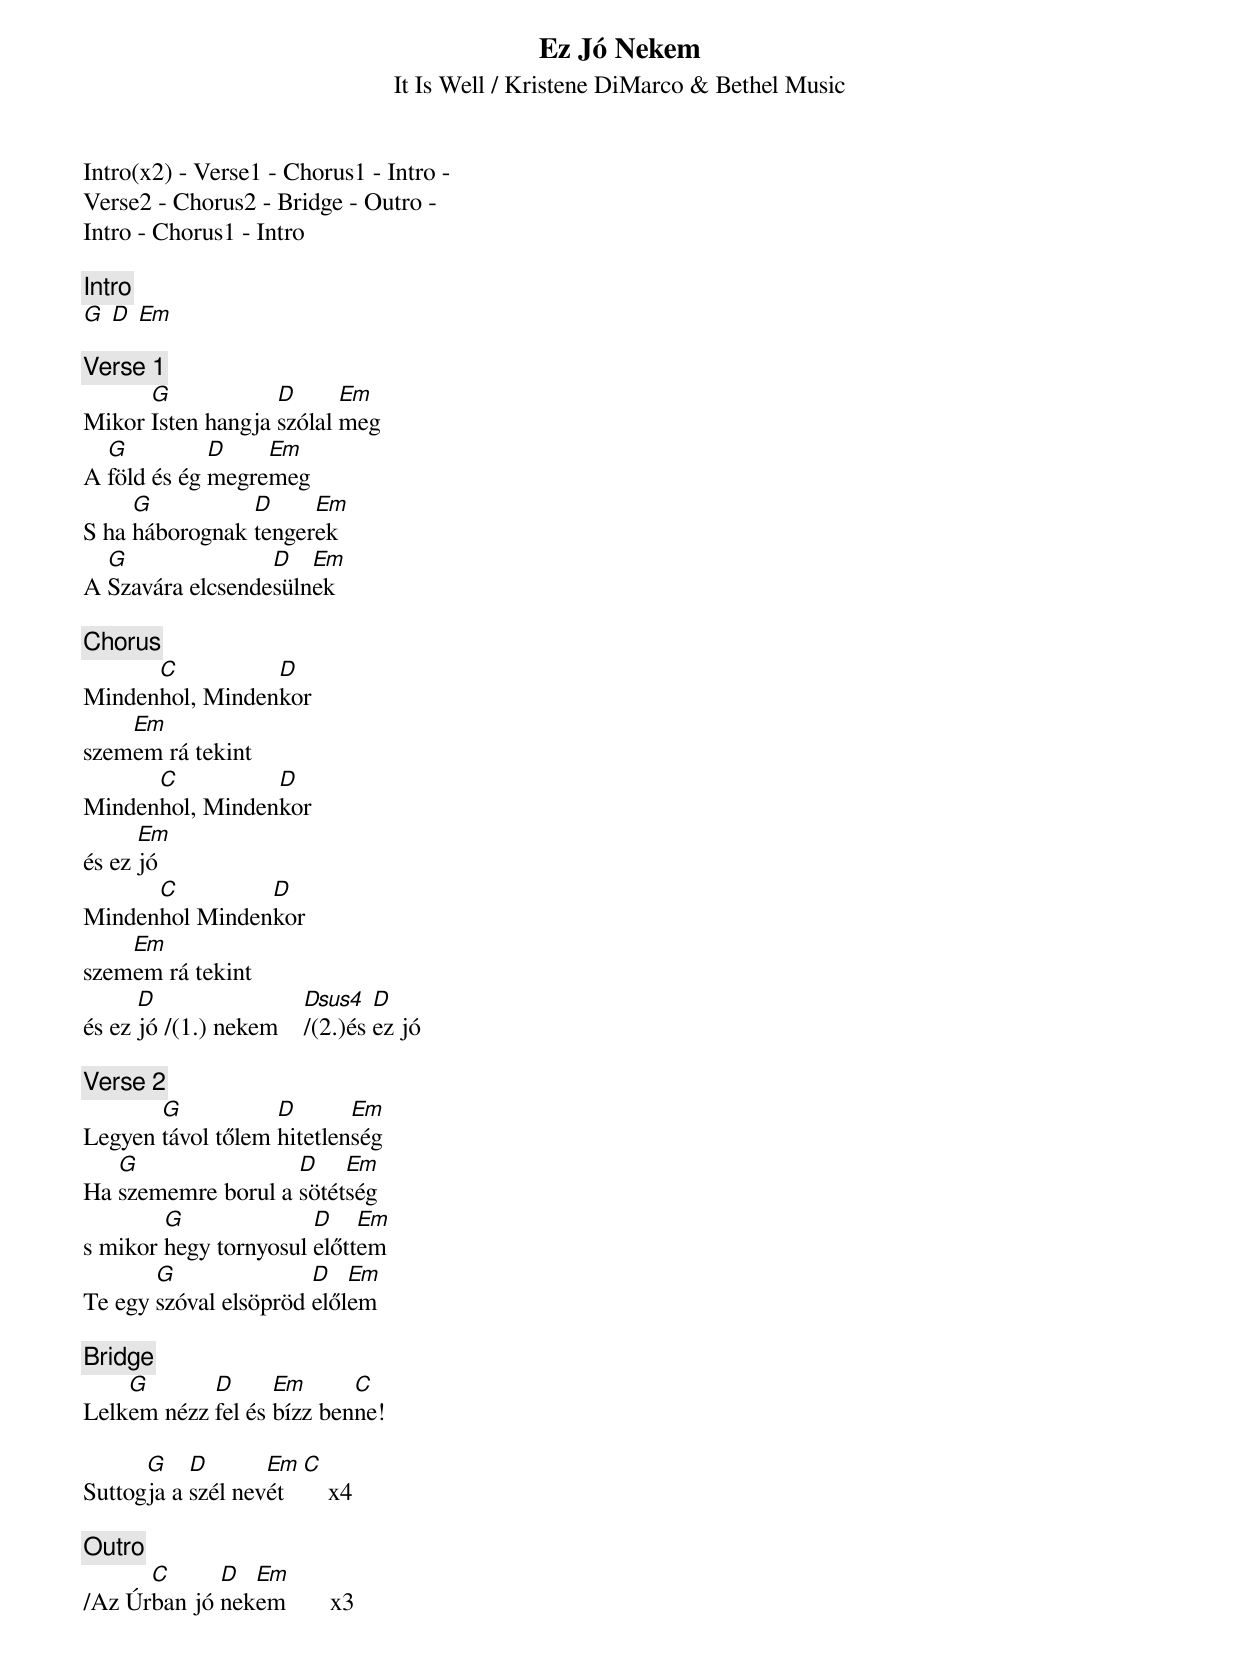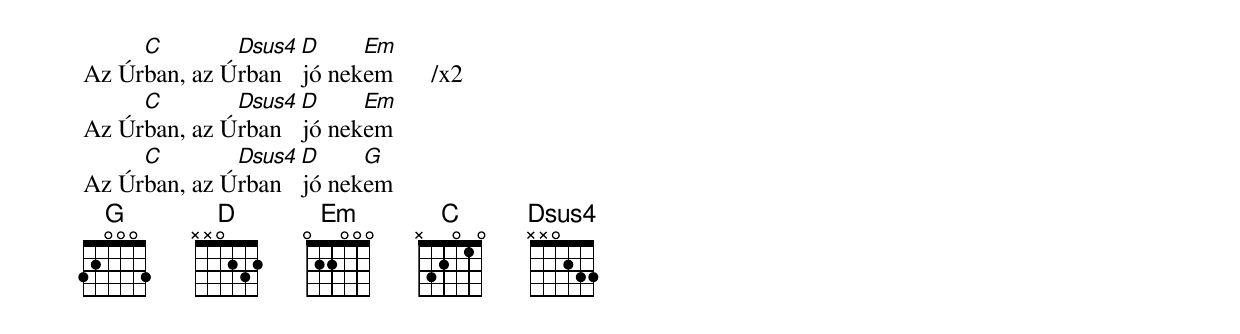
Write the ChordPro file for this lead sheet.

{title: Ez Jó Nekem}
{subtitle: It Is Well / Kristene DiMarco & Bethel Music }

Intro(x2) - Verse1 - Chorus1 - Intro -
Verse2 - Chorus2 - Bridge - Outro -
Intro - Chorus1 - Intro

{c:Intro}
[G] [D] [Em]

{c:Verse 1}
Mikor [G]Isten hangja [D]szólal [Em]meg
A [G]föld és ég [D]megre[Em]meg
S ha [G]háborognak [D]tenger[Em]ek
A [G]Szavára elcsende[D]süln[Em]ek

{c:Chorus}
Minden[C]hol, Minden[D]kor
szem[Em]em rá tekint
Minden[C]hol, Minden[D]kor
és ez [Em]jó
Minden[C]hol Minden[D]kor
szem[Em]em rá tekint
és ez [D]jó /(1.) nekem    [Dsus4]/(2.)és [D]ez jó

{c:Verse 2}
Legyen [G]távol tőlem [D]hitetlen[Em]ség
Ha [G]szememre borul a [D]sötét[Em]ség
s mikor [G]hegy tornyosul [D]előtt[Em]em
Te egy [G]szóval elsöpröd [D]elől[Em]em

{c:Bridge}
Lelk[G]em nézz [D]fel és [Em]bízz ben[C]ne!

Suttog[G]ja a [D]szél nev[Em]ét   [C]    x4

{c:Outro}
/Az Úr[C]ban jó [D]nek[Em]em       x3
Az Úr[C]ban, az Ú[Dsus4]rban [D]jó nek[Em]em      /x2
Az Úr[C]ban, az Ú[Dsus4]rban [D]jó nek[Em]em
Az Úr[C]ban, az Ú[Dsus4]rban [D]jó nek[G]em
